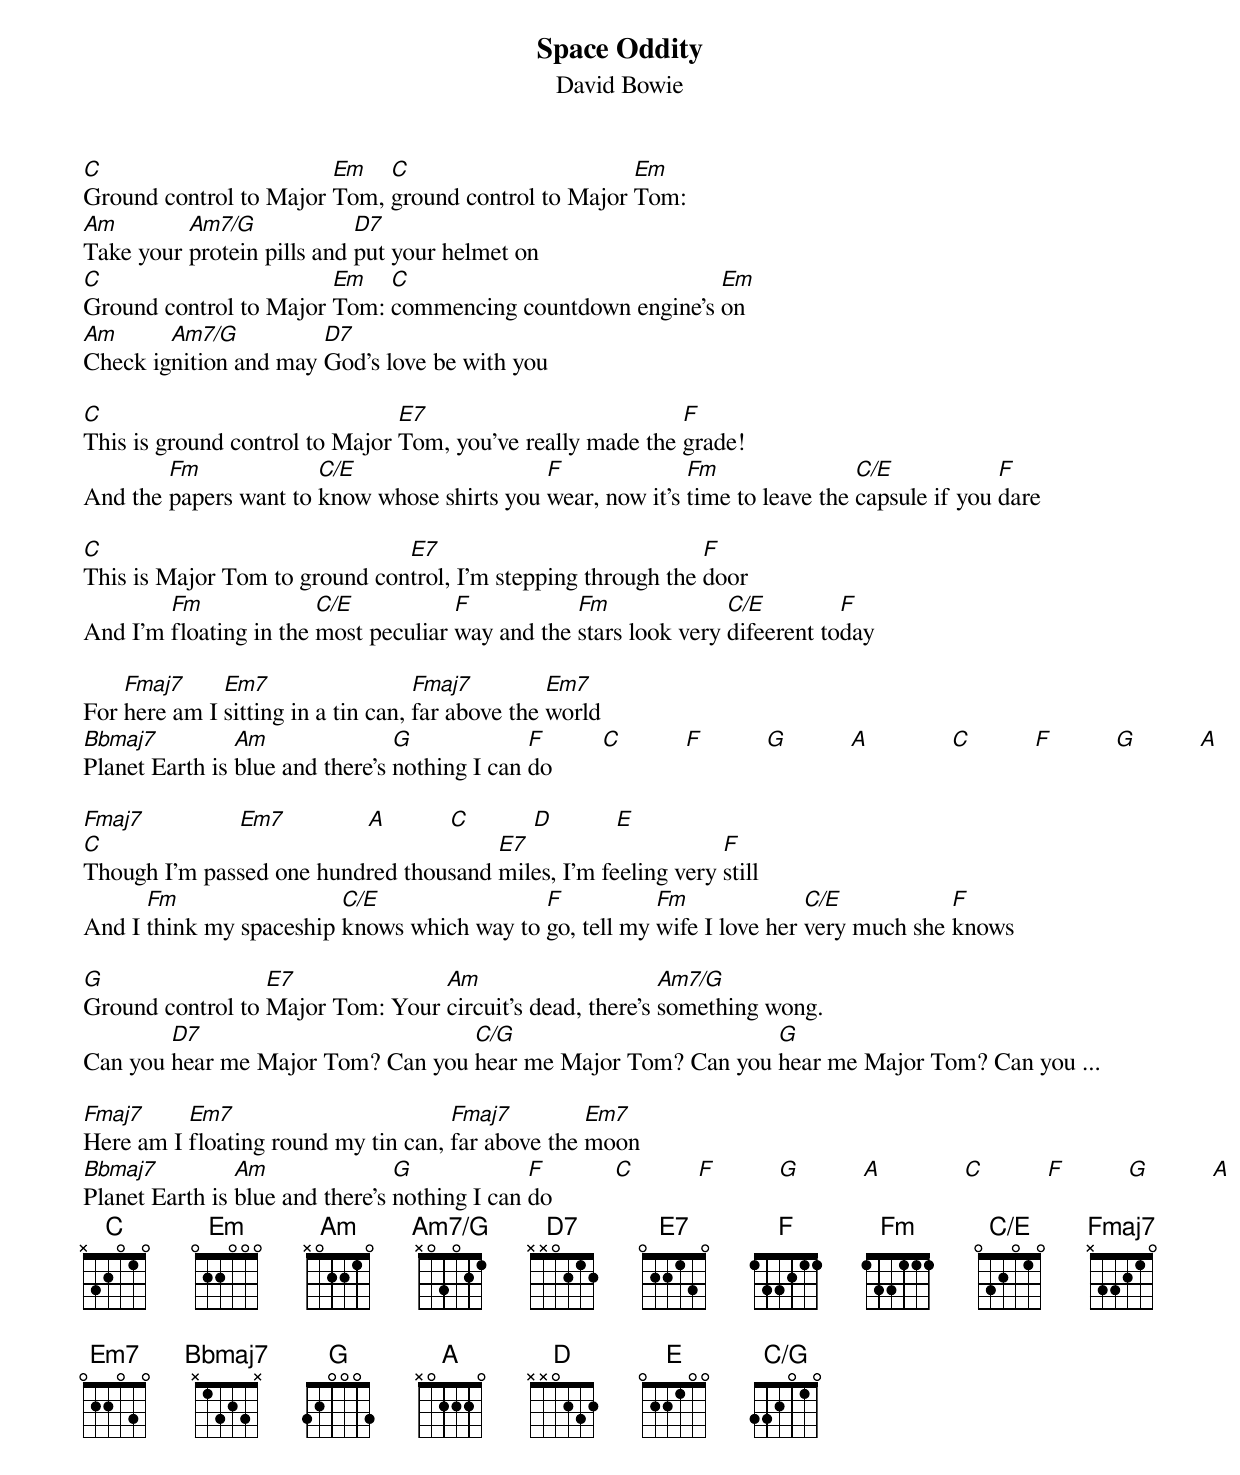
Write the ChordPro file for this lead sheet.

{title: Space Oddity}
{subtitle: David Bowie}
{define Am7/G base-fret 1 frets - 0 3 0 2 1}
{define C/E base-fret 1 frets 0 3 2 0 1 0}
{define C/G base-fret 1 frets 3 3 2 0 1 0}
[C]Ground control to Major [Em]Tom, [C]ground control to Major [Em]Tom:
[Am]Take your [Am7/G]protein pills and [D7]put your helmet on
[C]Ground control to Major [Em]Tom: [C]commencing countdown engine's [Em]on
[Am]Check ig[Am7/G]nition and may [D7]God's love be with you

[C]This is ground control to Major [E7]Tom, you've really made the [F]grade!
And the [Fm]papers want to [C/E]know whose shirts you [F]wear, now it's [Fm]time to leave the [C/E]capsule if you [F]dare

[C]This is Major Tom to ground con[E7]trol, I'm stepping through the [F]door
And I'm [Fm]floating in the [C/E]most peculiar [F]way and the [Fm]stars look very [C/E]difeerent to[F]day

For [Fmaj7]here am I [Em7]sitting in a tin can, [Fmaj7]far above the [Em7]world
[Bbmaj7]Planet Earth is [Am]blue and there's [G]nothing I can [F]do        [C]          [F]          [G]          [A]             [C]          [F]          [G]          [A]

[Fmaj7]               [Em7]             [A]          [C]          [D]          [E]
[C]Though I'm passed one hundred thousand [E7]miles, I'm feeling very [F]still
And I [Fm]think my spaceship [C/E]knows which way to [F]go, tell my [Fm]wife I love her [C/E]very much she [F]knows

[G]Ground control to [E7]Major Tom: Your [Am]circuit's dead, there's [Am7/G]something wong.
Can you [D7]hear me Major Tom? Can you [C/G]hear me Major Tom? Can you [G]hear me Major Tom? Can you ...

[Fmaj7]Here am I [Em7]floating round my tin can, [Fmaj7]far above the [Em7]moon
[Bbmaj7]Planet Earth is [Am]blue and there's [G]nothing I can [F]do          [C]          [F]          [G]          [A]             [C]          [F]          [G]          [A]
